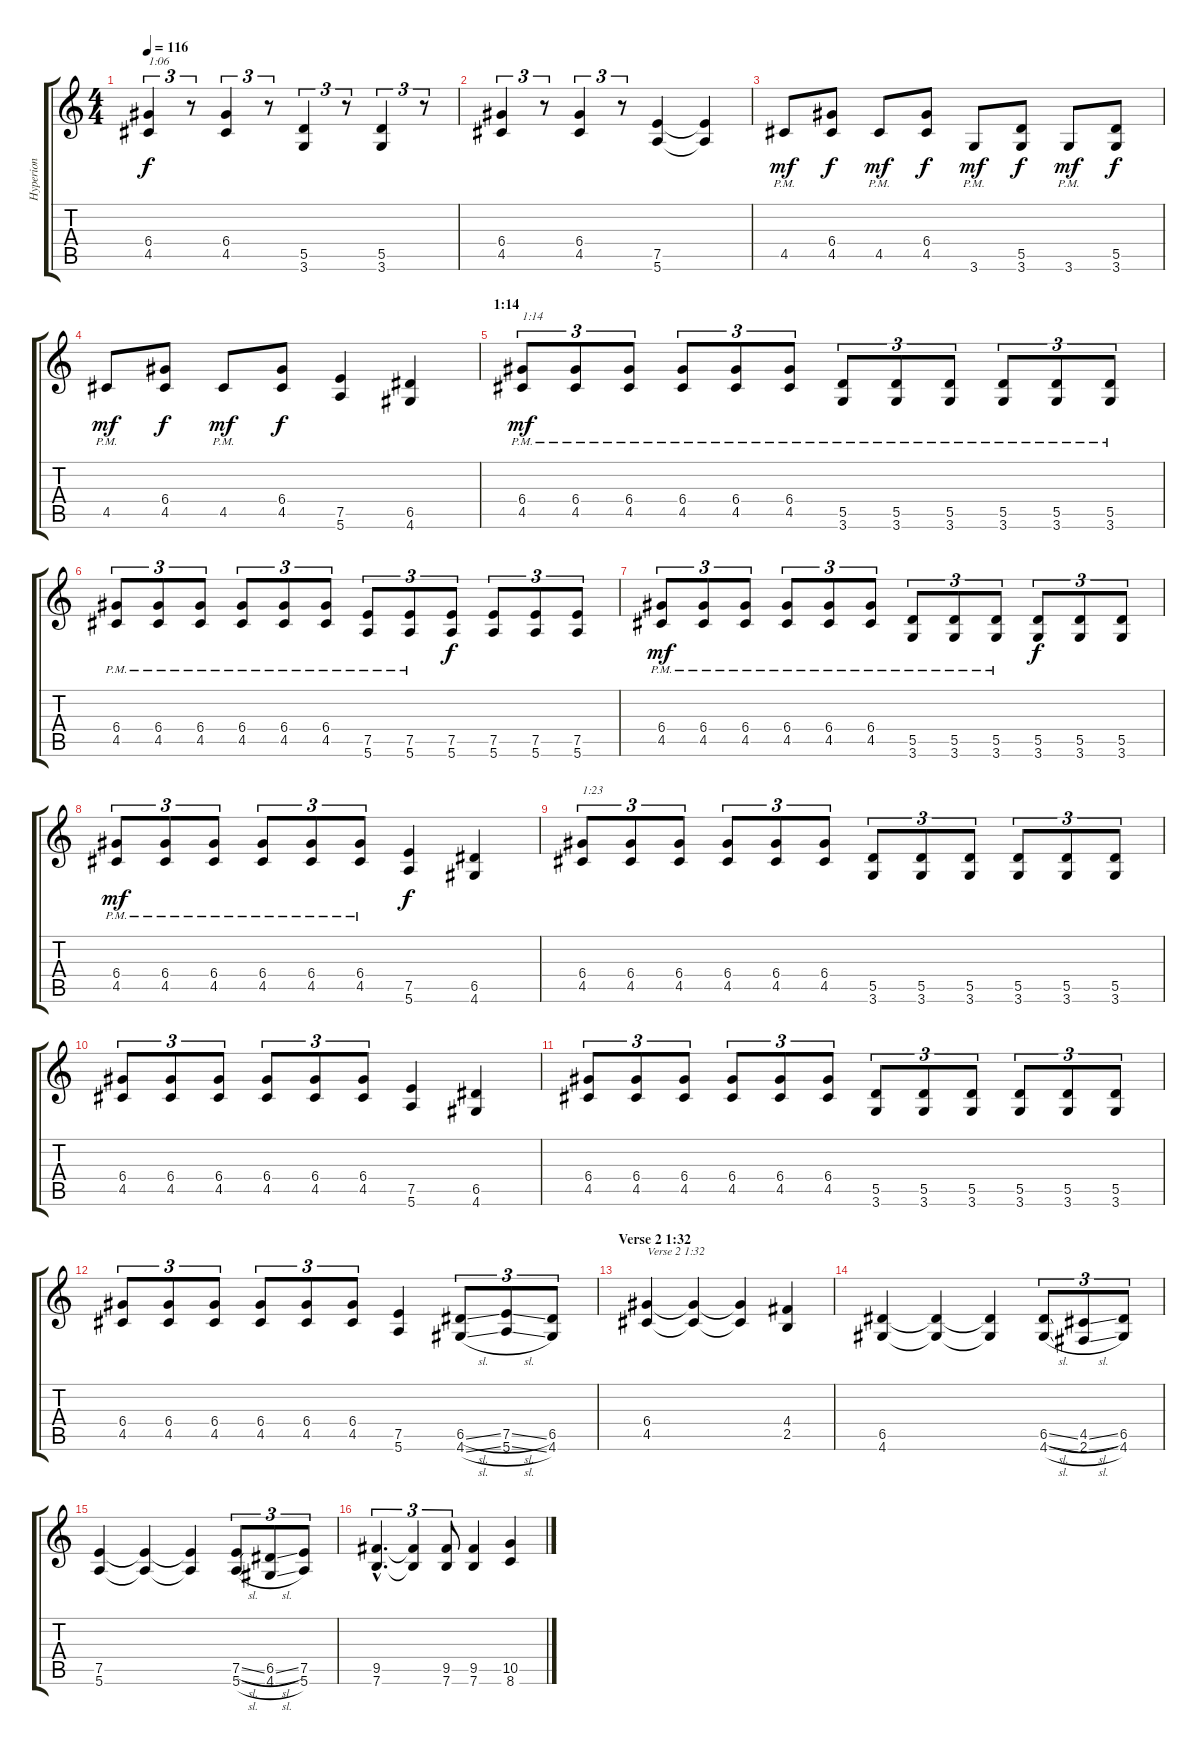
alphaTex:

\track ("Hyperion" "Hyperion") {instrument distortionguitar}
\staff {score tabs}
\tuning (E4 B3 G3 D3 A2 E2) {hide}
\ts (4 4)
\tempo 116
\clef g2
\ks c
(6.4 4.5).4{tu (3 2) txt "1:06" dy f} r.8{tu (3 2)} (6.4 4.5).4{tu (3 2)} r.8{tu (3 2)} (5.5 3.6).4{tu (3 2)} r.8{tu (3 2)} (5.5 3.6).4{tu (3 2)} r.8{tu (3 2)} |
(6.4 4.5).4{tu (3 2)} r.8{tu (3 2)} (6.4 4.5).4{tu (3 2)} r.8{tu (3 2)} (7.5 5.6).4 (7.5{t} 5.6{t}).4 |
4.5{pm}.8{dy mf} (6.4 4.5).8{dy f} 4.5{pm}.8{dy mf} (6.4 4.5).8{dy f} 3.6{pm}.8{dy mf} (5.5 3.6).8{dy f} 3.6{pm}.8{dy mf} (5.5 3.6).8{dy f} |
4.5{pm}.8{dy mf} (6.4 4.5).8{dy f} 4.5{pm}.8{dy mf} (6.4 4.5).8{dy f} (7.5 5.6).4 (6.5 4.6).4 |
\section ("" "1:14")
(6.4{pm} 4.5{pm}).8{tu (3 2) txt "1:14" dy mf} (6.4{pm} 4.5{pm}).8{tu (3 2)} (6.4{pm} 4.5{pm}).8{tu (3 2)} (6.4{pm} 4.5{pm}).8{tu (3 2)} (6.4{pm} 4.5{pm}).8{tu (3 2)} (6.4{pm} 4.5{pm}).8{tu (3 2)} (5.5{pm} 3.6{pm}).8{tu (3 2)} (5.5{pm} 3.6{pm}).8{tu (3 2)} (5.5{pm} 3.6{pm}).8{tu (3 2)} (5.5{pm} 3.6{pm}).8{tu (3 2)} (5.5{pm} 3.6{pm}).8{tu (3 2)} (5.5{pm} 3.6{pm}).8{tu (3 2)} |
(6.4{pm} 4.5{pm}).8{tu (3 2)} (6.4{pm} 4.5{pm}).8{tu (3 2)} (6.4{pm} 4.5{pm}).8{tu (3 2)} (6.4{pm} 4.5{pm}).8{tu (3 2)} (6.4{pm} 4.5{pm}).8{tu (3 2)} (6.4{pm} 4.5{pm}).8{tu (3 2)} (7.5{pm} 5.6{pm}).8{tu (3 2)} (7.5{pm} 5.6{pm}).8{tu (3 2)} (7.5 5.6).8{tu (3 2) dy f} (7.5 5.6).8{tu (3 2)} (7.5 5.6).8{tu (3 2)} (7.5 5.6).8{tu (3 2)} |
(6.4{pm} 4.5{pm}).8{tu (3 2) dy mf} (6.4{pm} 4.5{pm}).8{tu (3 2)} (6.4{pm} 4.5{pm}).8{tu (3 2)} (6.4{pm} 4.5{pm}).8{tu (3 2)} (6.4{pm} 4.5{pm}).8{tu (3 2)} (6.4{pm} 4.5{pm}).8{tu (3 2)} (5.5{pm} 3.6{pm}).8{tu (3 2)} (5.5{pm} 3.6{pm}).8{tu (3 2)} (5.5{pm} 3.6{pm}).8{tu (3 2)} (5.5 3.6).8{tu (3 2) dy f} (5.5 3.6).8{tu (3 2)} (5.5 3.6).8{tu (3 2)} |
(6.4{pm} 4.5{pm}).8{tu (3 2) dy mf} (6.4{pm} 4.5{pm}).8{tu (3 2)} (6.4{pm} 4.5{pm}).8{tu (3 2)} (6.4{pm} 4.5{pm}).8{tu (3 2)} (6.4{pm} 4.5{pm}).8{tu (3 2)} (6.4{pm} 4.5{pm}).8{tu (3 2)} (7.5 5.6).4{dy f} (6.5 4.6).4 |
(6.4 4.5).8{tu (3 2) txt "1:23"} (6.4 4.5).8{tu (3 2)} (6.4 4.5).8{tu (3 2)} (6.4 4.5).8{tu (3 2)} (6.4 4.5).8{tu (3 2)} (6.4 4.5).8{tu (3 2)} (5.5 3.6).8{tu (3 2)} (5.5 3.6).8{tu (3 2)} (5.5 3.6).8{tu (3 2)} (5.5 3.6).8{tu (3 2)} (5.5 3.6).8{tu (3 2)} (5.5 3.6).8{tu (3 2)} |
(6.4 4.5).8{tu (3 2)} (6.4 4.5).8{tu (3 2)} (6.4 4.5).8{tu (3 2)} (6.4 4.5).8{tu (3 2)} (6.4 4.5).8{tu (3 2)} (6.4 4.5).8{tu (3 2)} (7.5 5.6).4 (6.5 4.6).4 |
(6.4 4.5).8{tu (3 2)} (6.4 4.5).8{tu (3 2)} (6.4 4.5).8{tu (3 2)} (6.4 4.5).8{tu (3 2)} (6.4 4.5).8{tu (3 2)} (6.4 4.5).8{tu (3 2)} (5.5 3.6).8{tu (3 2)} (5.5 3.6).8{tu (3 2)} (5.5 3.6).8{tu (3 2)} (5.5 3.6).8{tu (3 2)} (5.5 3.6).8{tu (3 2)} (5.5 3.6).8{tu (3 2)} |
(6.4 4.5).8{tu (3 2)} (6.4 4.5).8{tu (3 2)} (6.4 4.5).8{tu (3 2)} (6.4 4.5).8{tu (3 2)} (6.4 4.5).8{tu (3 2)} (6.4 4.5).8{tu (3 2)} (7.5 5.6).4 (6.5{sl} 4.6{sl}).8{tu (3 2)} (7.5{sl} 5.6{sl}).8{tu (3 2)} (6.5 4.6).8{tu (3 2)} |
\section ("" "Verse 2 1:32")
(6.4 4.5).4{txt "Verse 2 1:32"} (6.4{t} 4.5{t}).4 (6.4{t} 4.5{t}).4 (4.4 2.5).4 |
(6.5 4.6).4 (6.5{t} 4.6{t}).4 (6.5{t} 4.6{t}).4 (6.5{sl} 4.6{sl}).8{tu (3 2)} (4.5{sl} 2.6{sl}).8{tu (3 2)} (6.5 4.6).8{tu (3 2)} |
(7.5 5.6).4 (7.5{t} 5.6{t}).4 (7.5{t} 5.6{t}).4 (7.5{sl} 5.6{sl}).8{tu (3 2)} (6.5{sl} 4.6{sl}).8{tu (3 2)} (7.5 5.6).8{tu (3 2)} |
(9.5{hac} 7.6{hac}).4{d tu (3 2)} (9.5{t} 7.6{t}).4{tu (3 2)} (9.5 7.6).8{tu (3 2)} (9.5 7.6).4 (10.5 8.6).4
